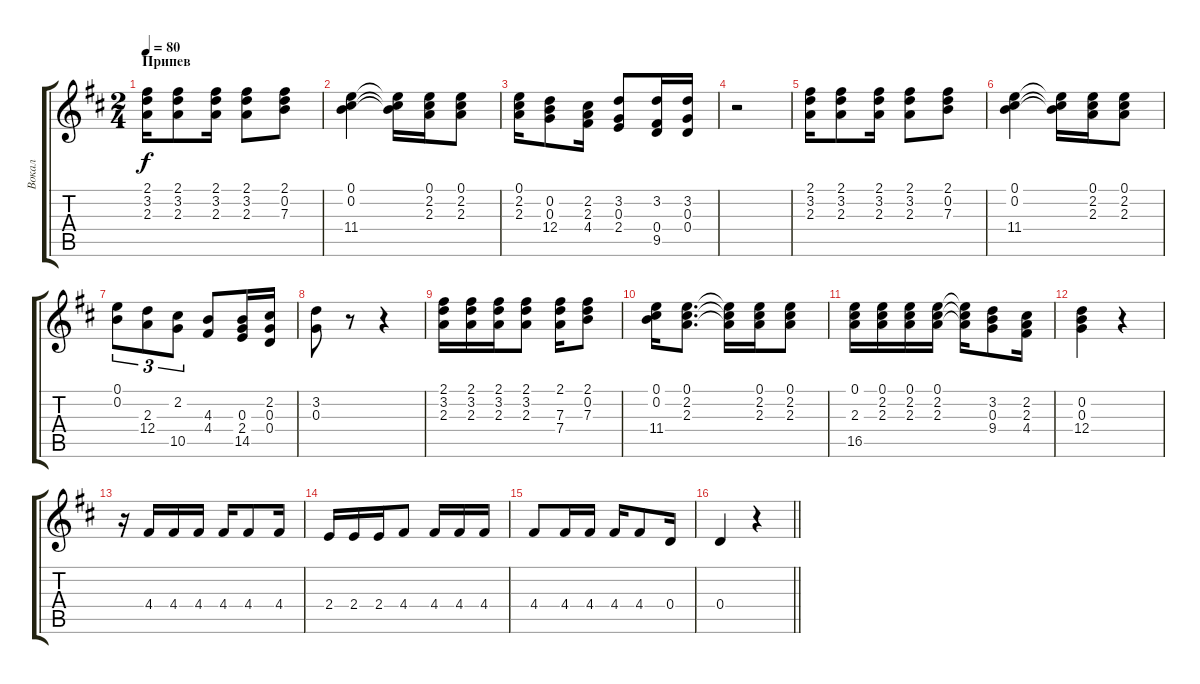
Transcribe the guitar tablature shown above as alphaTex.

\track ("Вокал" "Вокал") {instrument acousticguitarnylon}
\staff {score tabs}
\tuning (E4 B3 G3 D3 A2 E2) {hide}
\ts (2 4)
\section ("" "Припев")
\tempo 80
\clef g2
\ks d
(2.1 3.2 2.3).16{dy f} (2.1 3.2 2.3).8 (2.1 3.2 2.3).16 (2.1 3.2 2.3).8 (2.1 0.2 7.3).8 |
(0.1 0.2 11.4).4 (0.1{t} 0.2{t} 11.4{t}).16 (0.1 2.2 2.3).16 (0.1 2.2 2.3).8 |
(0.1 2.2 2.3).16 (0.2 0.3 12.4).8 (2.2 2.3 4.4).16 (3.2 0.3 2.4).8 (3.2 0.4 9.5).16 (3.2 0.3 0.4).16 |
r.2 |
(2.1 3.2 2.3).16 (2.1 3.2 2.3).8 (2.1 3.2 2.3).16 (2.1 3.2 2.3).8 (2.1 0.2 7.3).8 |
(0.1 0.2 11.4).4 (0.1{t} 0.2{t} 11.4{t}).16 (0.1 2.2 2.3).16 (0.1 2.2 2.3).8 |
(0.1 0.2).8{tu (3 2)} (2.3 12.4).8{tu (3 2)} (2.2 10.5).8{tu (3 2)} (4.3 4.4).8 (0.3 2.4 14.5).16 (2.2 0.3 0.4).16 |
(3.2 0.3).8 r.8 r.4 |
(2.1 3.2 2.3).16 (2.1 3.2 2.3).16 (2.1 3.2 2.3).16 (2.1 3.2 2.3).8 (2.1 7.3 7.4).16 (2.1 0.2 7.3).8 |
(0.1 0.2 11.4).16 (0.1 2.2 2.3).8{d} (0.1{t} 2.2{t} 2.3{t}).16 (0.1 2.2 2.3).16 (0.1 2.2 2.3).8 |
(0.1 2.3 16.5).16 (0.1 2.2 2.3).16 (0.1 2.2 2.3).16 (0.1 2.2 2.3).16 (0.1{t} 2.2{t} 2.3{t}).16 (3.2 0.3 9.4).8 (2.2 2.3 4.4).16 |
(0.2 0.3 12.4).4 r.4 |
r.16 4.4.16 4.4.16 4.4.16 4.4.16 4.4.8 4.4.16 |
2.4.16 2.4.16 2.4.16 4.4.8 4.4.16 4.4.16 4.4.16 |
4.4.8 4.4.16 4.4.16 4.4.16 4.4.8 0.4.16 |
\barLineRight lightlight
0.4.4 r.4
